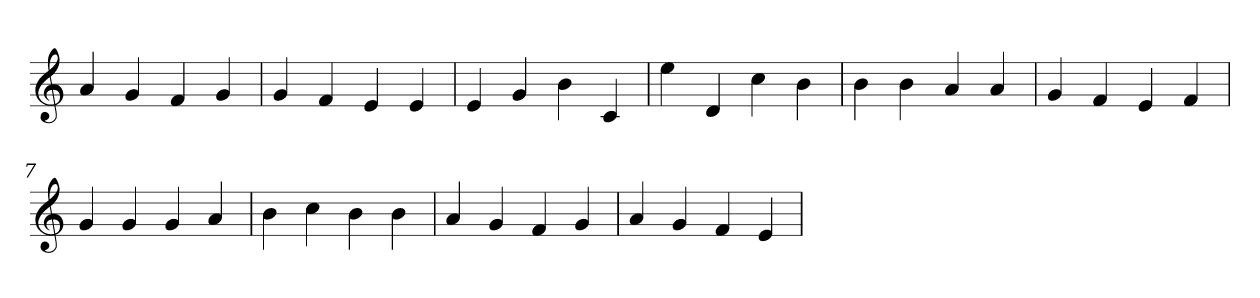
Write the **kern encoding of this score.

**kern
*part1
*staff1
*clefG2
=1
4a
4g
4f
4g
=2
4g
4f
4e
4e
=3
4e
4g
4b
4c
=4
4ee
4d
4cc
4b
=5
4b
4b
4a
4a
=6
4g
4f
4e
4f
=7
4g
4g
4g
4a
=8
4b
4cc
4b
4b
=9
4a
4g
4f
4g
=10
4a
4g
4f
4e
=
*-
